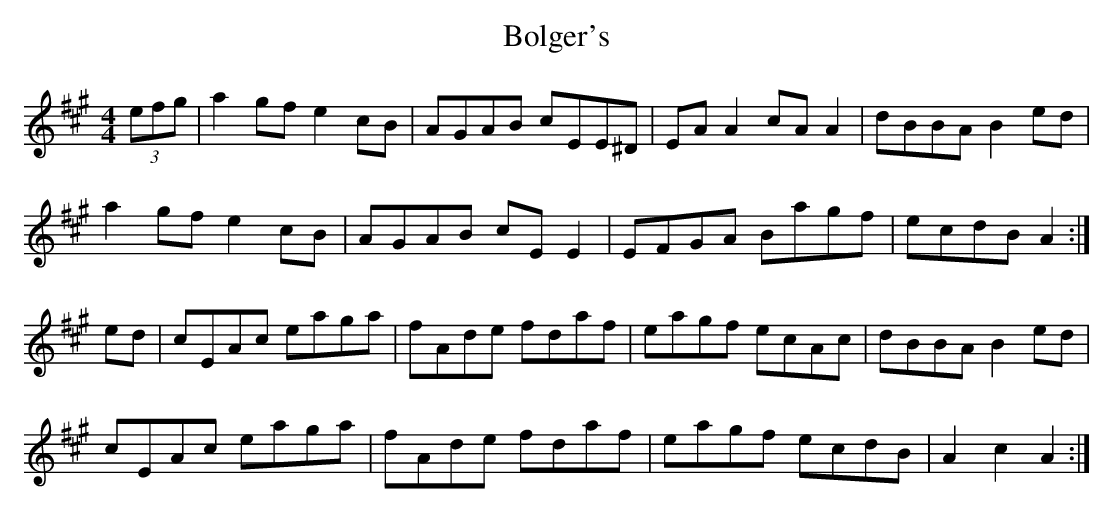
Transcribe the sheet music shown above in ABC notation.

X:1
T: Bolger's
M: 4/4
L: 1/8
K: A
(3efg|a2 gf e2 cB|AGAB cEE^D|EA A2 cA A2|dBBA B2 ed|
a2 gf e2 cB|AGAB cE E2|EFGA Bagf|ecdB A2 :|
ed|cEAc eaga|fAde fdaf|eagf ecAc|dBBA B2 ed|
cEAc eaga|fAde fdaf|eagf ecdB|A2 c2 A2 :|
